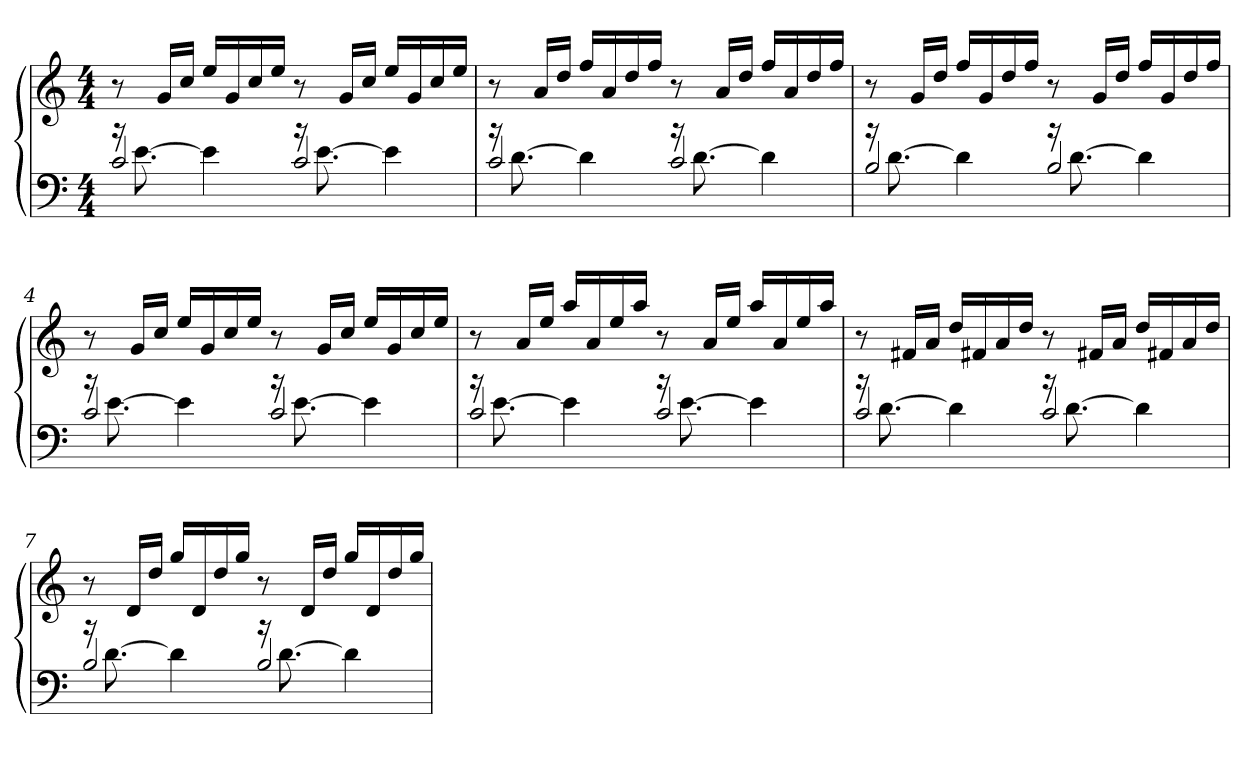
**kern	**kern
*part1	*part1
*staff2	*staff1
*clefF4	*clefG2
*M4/4	*M4/4
=1	=1
*^	*
16r	2c/	8r
[8.e\	.	.
.	.	16g/LL
.	.	16cc/JJ
4e\]	.	16ee/LL
.	.	16g/
.	.	16cc/
.	.	16ee/JJ
16r	2c/	8r
[8.e\	.	.
.	.	16g/LL
.	.	16cc/JJ
4e\]	.	16ee/LL
.	.	16g/
.	.	16cc/
.	.	16ee/JJ
=2	=2	=2
16r	2c/	8r
[8.d\	.	.
.	.	16a/LL
.	.	16dd/JJ
4d\]	.	16ff/LL
.	.	16a/
.	.	16dd/
.	.	16ff/JJ
16r	2c/	8r
[8.d\	.	.
.	.	16a/LL
.	.	16dd/JJ
4d\]	.	16ff/LL
.	.	16a/
.	.	16dd/
.	.	16ff/JJ
=3	=3	=3
16r	2B/	8r
[8.d\	.	.
.	.	16g/LL
.	.	16dd/JJ
4d\]	.	16ff/LL
.	.	16g/
.	.	16dd/
.	.	16ff/JJ
16r	2B/	8r
[8.d\	.	.
.	.	16g/LL
.	.	16dd/JJ
4d\]	.	16ff/LL
.	.	16g/
.	.	16dd/
.	.	16ff/JJ
!!LO:LB:g=z
=4	=4	=4
16r	2c/	8r
[8.e\	.	.
.	.	16g/LL
.	.	16cc/JJ
4e\]	.	16ee/LL
.	.	16g/
.	.	16cc/
.	.	16ee/JJ
16r	2c/	8r
[8.e\	.	.
.	.	16g/LL
.	.	16cc/JJ
4e\]	.	16ee/LL
.	.	16g/
.	.	16cc/
.	.	16ee/JJ
=5	=5	=5
16r	2c/	8r
[8.e\	.	.
.	.	16a/LL
.	.	16ee/JJ
4e\]	.	16aa/LL
.	.	16a/
.	.	16ee/
.	.	16aa/JJ
16r	2c/	8r
[8.e\	.	.
.	.	16a/LL
.	.	16ee/JJ
4e\]	.	16aa/LL
.	.	16a/
.	.	16ee/
.	.	16aa/JJ
=6	=6	=6
16r	2c/	8r
[8.d\	.	.
.	.	16f#X/LL
.	.	16a/JJ
4d\]	.	16dd/LL
.	.	16f#X/
.	.	16a/
.	.	16dd/JJ
16r	2c/	8r
[8.d\	.	.
.	.	16f#X/LL
.	.	16a/JJ
4d\]	.	16dd/LL
.	.	16f#X/
.	.	16a/
.	.	16dd/JJ
=7	=7	=7
16r	2B/	8r
[8.d\	.	.
.	.	16d/LL
.	.	16dd/JJ
4d\]	.	16gg/LL
.	.	16d/
.	.	16dd/
.	.	16gg/JJ
16r	2B/	8r
[8.d\	.	.
.	.	16d/LL
.	.	16dd/JJ
4d\]	.	16gg/LL
.	.	16d/
.	.	16dd/
.	.	16gg/JJ
*v	*v	*
=	=
*-	*-
